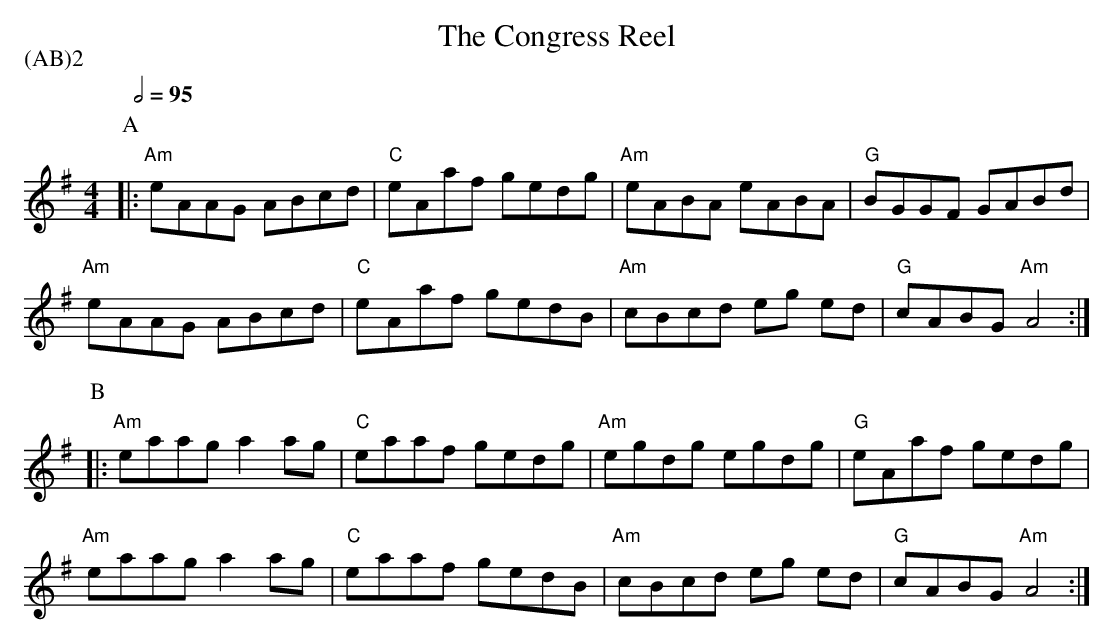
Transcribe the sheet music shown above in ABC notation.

X:1
T:Congress Reel, The
P:(AB)2
M:4/4
L:1/8
Q:1/2=95
K:Ador
[P:A]|:"Am"eAAG ABcd|"C"eAaf gedg|"Am" eABA eABA|"G"BGGF GABd|
"Am"eAAG ABcd|"C"eAaf gedB|"Am"cBcd eg ed|"G"cABG"Am"A4:|
[P:B]|:"Am"eaag a2ag|"C"eaaf gedg|"Am"egdg egdg|"G"eAaf gedg|
"Am"eaag a2ag|"C"eaaf gedB|"Am"cBcd eg ed|"G"cABG "Am"A4:|
